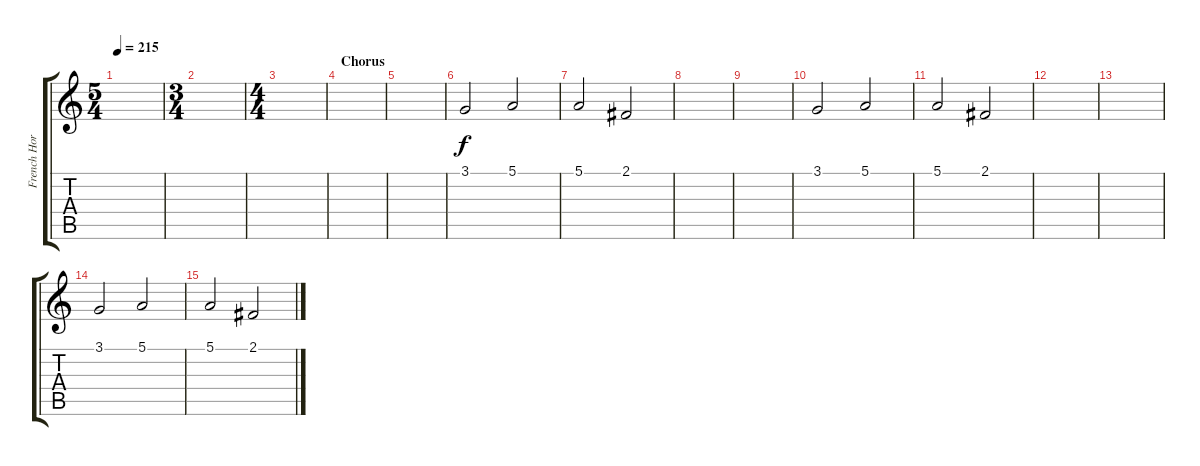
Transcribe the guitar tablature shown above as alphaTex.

\track ("French Horn" "French Hor") {instrument frenchhorn}
\staff {score tabs}
\tuning (E4 B3 G3 D3 A2 E2) {hide}
\ts (5 4)
\tempo 215
\clef g2
\ks c
|
\ts (3 4)
|
\ts (4 4)
|
\section ("" "Chorus")
|
|
3.1.2 5.1.2 |
5.1.2 2.1.2 |
|
|
3.1.2 5.1.2 |
5.1.2 2.1.2 |
|
|
3.1.2 5.1.2 |
5.1.2 2.1.2
